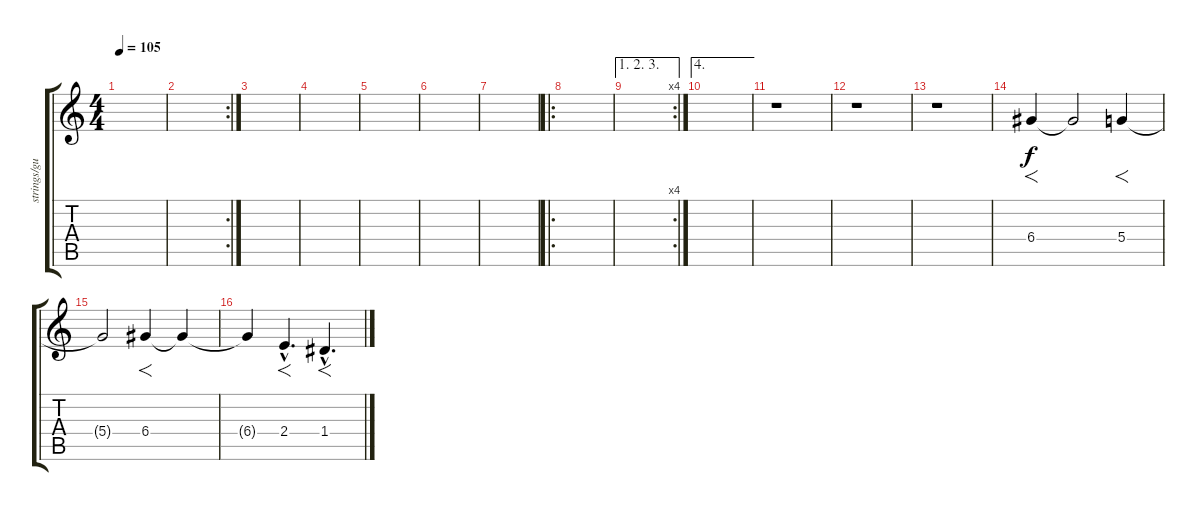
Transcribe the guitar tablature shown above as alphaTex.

\track ("strings/guitar" "strings/gu") {instrument distortionguitar}
\staff {score tabs}
\tuning (E4 B3 G3 D3 A2 E2) {hide}
\ts (4 4)
\tempo 105
\clef g2
\ks c
|
\rc 2
|
|
|
|
|
|
\ro
|
\ae (1 2 3)
\rc 4
|
\ae 4
|
r.1 |
r.1 |
r.1 |
6.4.4{f} 6.4{t}.2 5.4.4{f} |
5.4{t}.2 6.4.4{f} 6.4{t}.4 |
6.4{t}.4 2.4{hac}.4{f d} 1.4{hac}.4{f d}
